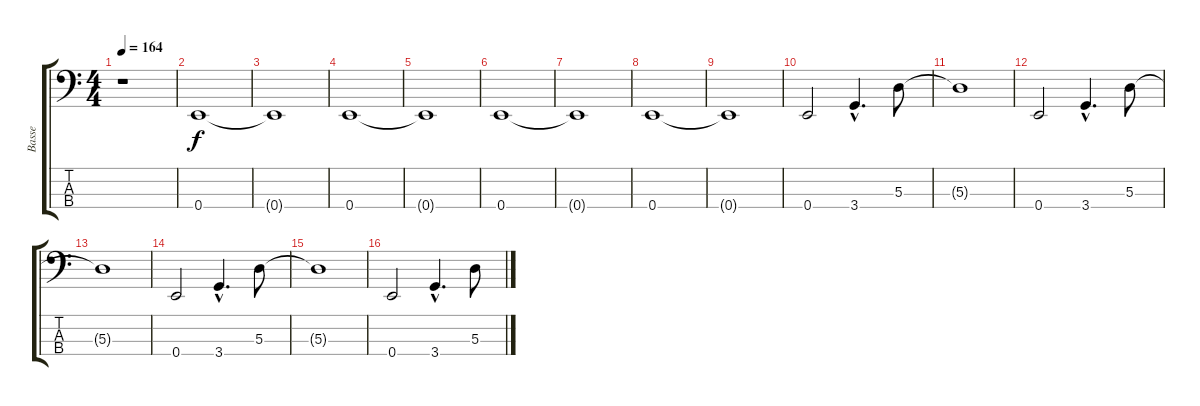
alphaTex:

\track ("Basse" "Basse") {instrument electricbasspick}
\staff {score tabs}
\tuning (G2 D2 A1 E1) {hide}
\ts (4 4)
\tempo 164
\clef f4
\ks c
r.1{dy f instrument electricbasspick} |
0.4.1 |
0.4{t}.1 |
0.4.1 |
0.4{t}.1 |
0.4.1 |
0.4{t}.1 |
0.4.1 |
0.4{t}.1 |
0.4.2 3.4{hac}.4{d} 5.3.8 |
5.3{t}.1 |
0.4.2 3.4{hac}.4{d} 5.3.8 |
5.3{t}.1 |
0.4.2 3.4{hac}.4{d} 5.3.8 |
5.3{t}.1 |
0.4.2 3.4{hac}.4{d} 5.3.8
